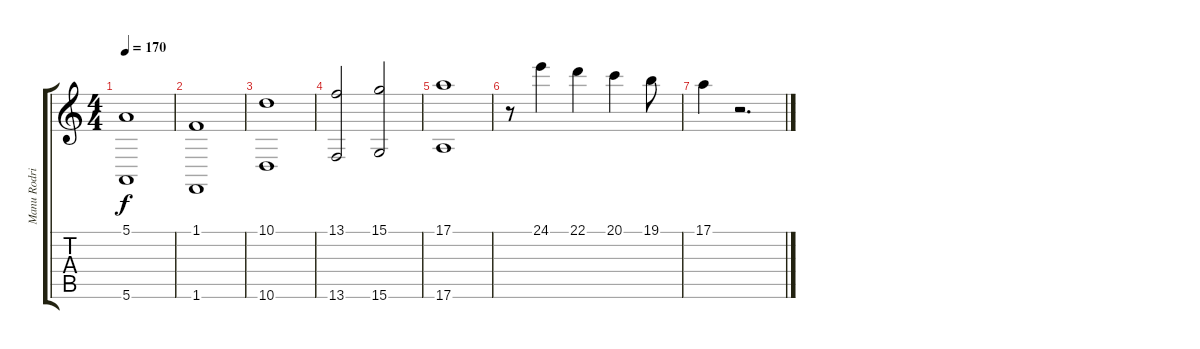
\track ("Manu Rodriguez" "Manu Rodri") {instrument stringensemble1}
\staff {score tabs}
\tuning (E4 B3 G3 D3 A2 E2) {hide}
\ts (4 4)
\tempo 170
\clef g2
\ks c
(5.1 5.6).1{dy f} |
(1.1 1.6).1 |
(10.1 10.6).1 |
(13.1 13.6).2 (15.1 15.6).2 |
(17.1 17.6).1 |
r.8 24.1.4 22.1.4 20.1.4 19.1.8 |
17.1.4 r.2{d}
